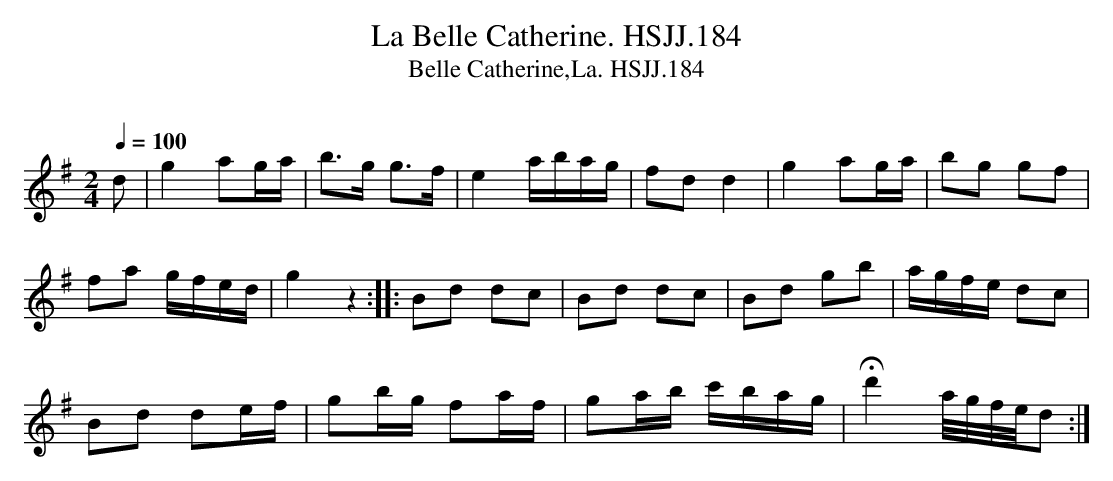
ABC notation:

X:1
T:La Belle Catherine. HSJJ.184
T:Belle Catherine,La. HSJJ.184
M:2/4
L:1/16
Q:1/4=100
O:
K:G
d2|g4a2ga|b3g g3f|e4abag|f2-d2d4|g4a2ga|b2-g2 g2f2|
f2a2 gfed|g4z4::B2d2 d2c2|B2d2 d2c2|B2d2 g2b2|agfe d2c2|
B2d2 d2ef|g2bg f2af|g2ab c'bag|Hd'4a/g/f/e/d2:|
